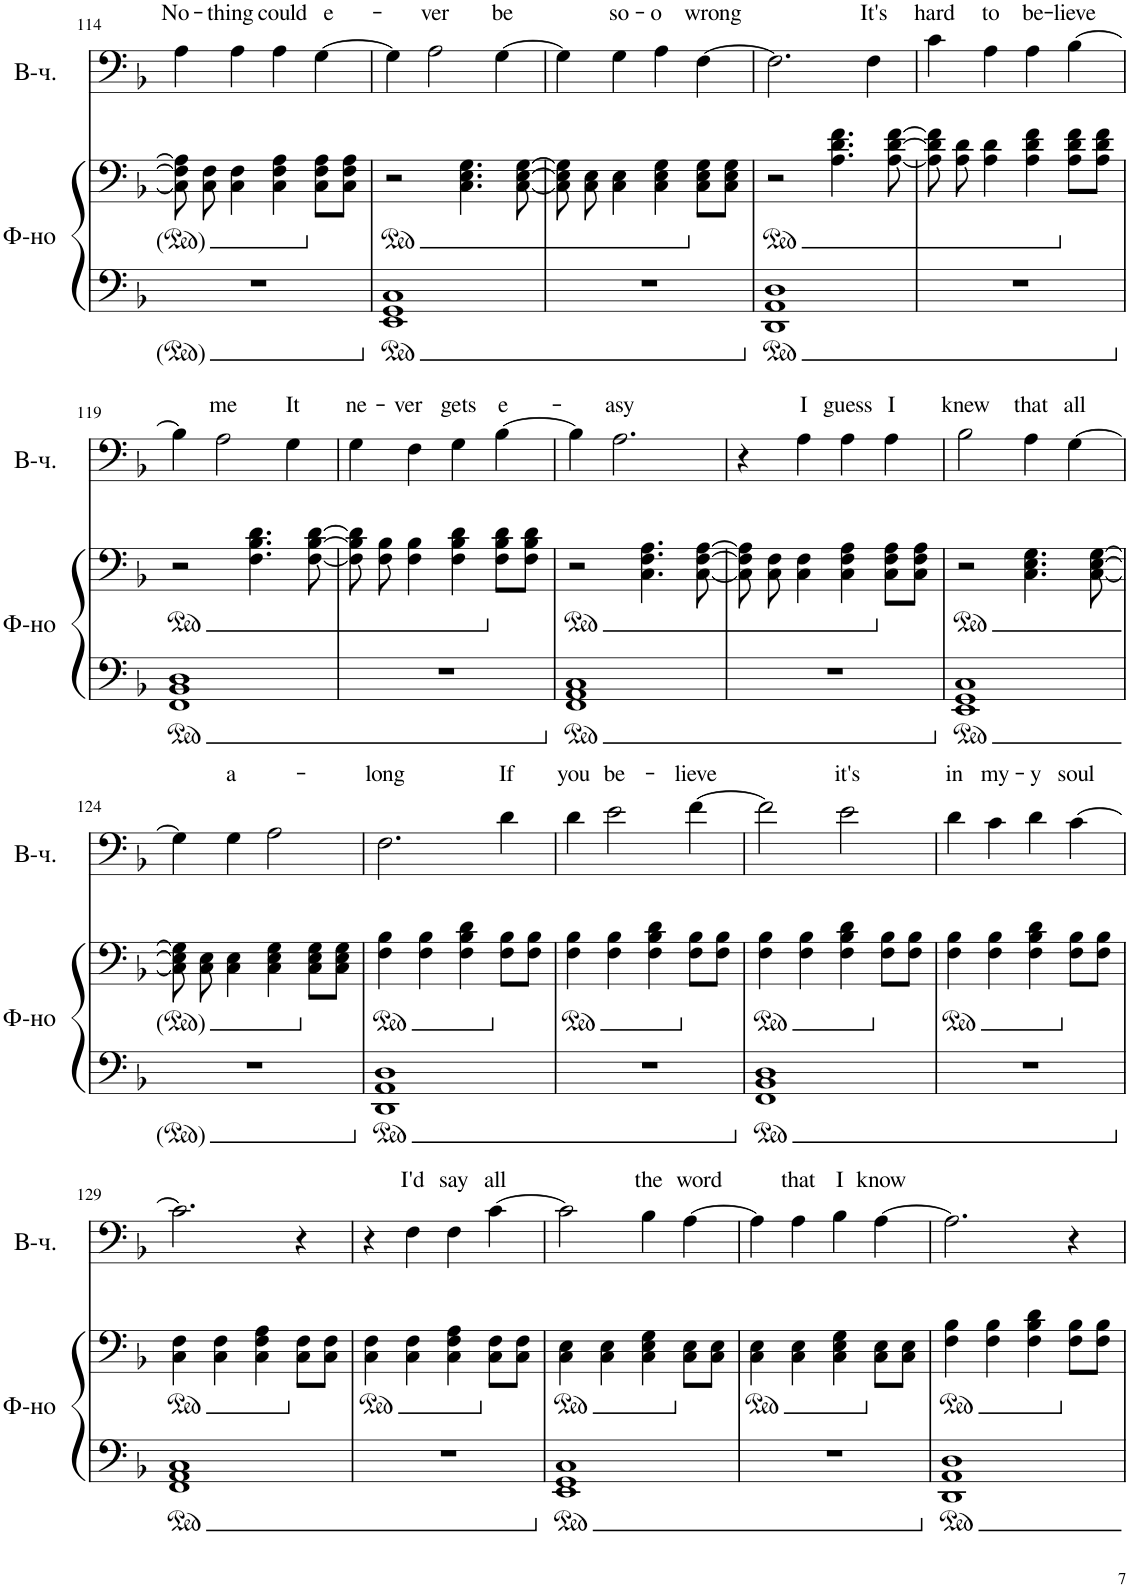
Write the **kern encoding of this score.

**kern	**kern	**kern	**text
*part2	*part2	*part1	*part1
*staff3	*staff2	*staff1	*staff1
*I"Фортепиано	*	*I"Виолончель	*
!!LO:PB:g=z
*clefF4	*clefG2	*clefF4	*
*k[b-]	*k[b-]	*k[b-]	*
*M4/4	*M4/4	*M4/4	*
=114	=114	=114	=114
!	!	!	!LO:LY:a
1r	8C\] 8F\] 8A\]	4A\	No-
.	8C\ 8F\	.	.
!	!	!	!LO:LY:a
.	4C\ 4F\	4A\	-thing
!	!	!	!LO:LY:a
.	4C\ 4F\ 4A\	4A\	could
!	!	!	!LO:LY:a
.	8C\ 8F\ 8A\L	[4G\	e-
.	8C\ 8F\ 8A\J	.	.
=115	=115	=115	=115
*	*ped	*	*
1EE 1GG 1C	2r	4G\]	.
!	!	!	!LO:LY:a
.	.	2A\	-ver
.	4.C\ 4.E\ 4.G\	.	.
!	!	!	!LO:LY:a
.	.	[4G\	be
.	[8C\ [8E\ [8G\	.	.
=116	=116	=116	=116
1r	8C\] 8E\] 8G\]	4G\]	.
.	8C\ 8E\	.	.
!	!	!	!LO:LY:a
.	4C\ 4E\	4G\	so-
!	!	!	!LO:LY:a
.	4C\ 4E\ 4G\	4A\	-o
*	*Xped	*	*
!	!	!	!LO:LY:a
.	8C\ 8E\ 8G\L	[4F\	wrong
.	8C\ 8E\ 8G\J	.	.
=117	=117	=117	=117
*	*ped	*	*
1DD 1AA 1D	2r	2.F\]	.
.	4.A\ 4.d\ 4.f\	.	.
!	!	!	!LO:LY:a
.	.	4F\	It's
.	[8A\ [8d\ [8f\	.	.
=118	=118	=118	=118
!	!	!	!LO:LY:a
1r	8A\] 8d\] 8f\]	4c\	hard
.	8A\ 8d\	.	.
!	!	!	!LO:LY:a
.	4A\ 4d\	4A\	to
!	!	!	!LO:LY:a
.	4A\ 4d\ 4f\	4A\	be-
*	*Xped	*	*
!	!	!	!LO:LY:a
.	8A\ 8d\ 8f\L	[4B-\	-lieve
.	8A\ 8d\ 8f\J	.	.
!!LO:LB:g=z
=119	=119	=119	=119
*	*ped	*	*
1FF 1BB- 1D	2r	4B-\]	.
!	!	!	!LO:LY:a
.	.	2A\	me
.	4.F\ 4.B-\ 4.d\	.	.
!	!	!	!LO:LY:a
.	.	4G\	It
.	[8F\ [8B-\ [8d\	.	.
=120	=120	=120	=120
!	!	!	!LO:LY:a
1r	8F\] 8B-\] 8d\]	4G\	ne-
.	8F\ 8B-\	.	.
!	!	!	!LO:LY:a
.	4F\ 4B-\	4F\	-ver
!	!	!	!LO:LY:a
.	4F\ 4B-\ 4d\	4G\	gets
*	*Xped	*	*
!	!	!	!LO:LY:a
.	8F\ 8B-\ 8d\L	[4B-\	e-
.	8F\ 8B-\ 8d\J	.	.
=121	=121	=121	=121
*	*ped	*	*
1FF 1AA 1C	2r	4B-\]	.
!	!	!	!LO:LY:a
.	.	2.A\	-asy
.	4.C\ 4.F\ 4.A\	.	.
.	[8C\ [8F\ [8A\	.	.
=122	=122	=122	=122
1r	8C\] 8F\] 8A\]	4r	.
.	8C\ 8F\	.	.
!	!	!	!LO:LY:a
.	4C\ 4F\	4A\	I
!	!	!	!LO:LY:a
.	4C\ 4F\ 4A\	4A\	guess
*	*Xped	*	*
!	!	!	!LO:LY:a
.	8C\ 8F\ 8A\L	4A\	I
.	8C\ 8F\ 8A\J	.	.
=123	=123	=123	=123
*	*ped	*	*
!	!	!	!LO:LY:a
1EE 1GG 1C	2r	2B-\	knew
!	!	!	!LO:LY:a
.	4.C\ 4.E\ 4.G\	4A\	that
!	!	!	!LO:LY:a
.	.	[4G\	all
.	[8C\ [8E\ [8G\	.	.
!!LO:LB:g=z
=124	=124	=124	=124
1r	8C\] 8E\] 8G\]	4G\]	.
.	8C\ 8E\	.	.
!	!	!	!LO:LY:a
.	4C\ 4E\	4G\	a-
.	4C\ 4E\ 4G\	2A\	.
*	*Xped	*	*
.	8C\ 8E\ 8G\L	.	.
.	8C\ 8E\ 8G\J	.	.
=125	=125	=125	=125
*ped	*	*	*
*	*ped	*	*
!	!	!	!LO:LY:a
1DD 1AA 1D	4F\ 4B-\	2.F\	-long
.	4F\ 4B-\	.	.
.	4F\ 4B-\ 4d\	.	.
*	*Xped	*	*
!	!	!	!LO:LY:a
.	8F\ 8B-\L	4d\	If
.	8F\ 8B-\J	.	.
=126	=126	=126	=126
*	*ped	*	*
!	!	!	!LO:LY:a
1r	4F\ 4B-\	4d\	you
!	!	!	!LO:LY:a
.	4F\ 4B-\	2e\	be-
.	4F\ 4B-\ 4d\	.	.
*	*Xped	*	*
!	!	!	!LO:LY:a
.	8F\ 8B-\L	[4f\	-lieve
.	8F\ 8B-\J	.	.
=127	=127	=127	=127
*Xped	*	*	*
*ped	*	*	*
*	*ped	*	*
1FF 1BB- 1D	4F\ 4B-\	2f\]	.
.	4F\ 4B-\	.	.
!	!	!	!LO:LY:a
.	4F\ 4B-\ 4d\	2e\	it's
*	*Xped	*	*
.	8F\ 8B-\L	.	.
.	8F\ 8B-\J	.	.
=128	=128	=128	=128
*	*ped	*	*
!	!	!	!LO:LY:a
1r	4F\ 4B-\	4d\	in
!	!	!	!LO:LY:a
.	4F\ 4B-\	4c\	my-
!	!	!	!LO:LY:a
.	4F\ 4B-\ 4d\	4d\	-y
*	*Xped	*	*
!	!	!	!LO:LY:a
.	8F\ 8B-\L	[4c\	soul
.	8F\ 8B-\J	.	.
!!LO:LB:g=z
=129	=129	=129	=129
*Xped	*	*	*
*ped	*	*	*
*	*ped	*	*
1FF 1AA 1C	4C\ 4F\	2.c\]	.
.	4C\ 4F\	.	.
.	4C\ 4F\ 4A\	.	.
*	*Xped	*	*
.	8C\ 8F\L	4r	.
.	8C\ 8F\J	.	.
=130	=130	=130	=130
*	*ped	*	*
1r	4C\ 4F\	4r	.
!	!	!	!LO:LY:a
.	4C\ 4F\	4F\	I'd
!	!	!	!LO:LY:a
.	4C\ 4F\ 4A\	4F\	say
*	*Xped	*	*
!	!	!	!LO:LY:a
.	8C\ 8F\L	[4c\	all
.	8C\ 8F\J	.	.
=131	=131	=131	=131
*Xped	*	*	*
*ped	*	*	*
*	*ped	*	*
1EE 1GG 1C	4C\ 4E\	2c\]	.
.	4C\ 4E\	.	.
!	!	!	!LO:LY:a
.	4C\ 4E\ 4G\	4B-\	the
*	*Xped	*	*
!	!	!	!LO:LY:a
.	8C\ 8E\L	[4A\	word
.	8C\ 8E\J	.	.
=132	=132	=132	=132
*	*ped	*	*
1r	4C\ 4E\	4A\]	.
!	!	!	!LO:LY:a
.	4C\ 4E\	4A\	that
!	!	!	!LO:LY:a
.	4C\ 4E\ 4G\	4B-\	I
*	*Xped	*	*
!	!	!	!LO:LY:a
.	8C\ 8E\L	[4A\	know
.	8C\ 8E\J	.	.
=133	=133	=133	=133
*Xped	*	*	*
*	*ped	*	*
1DD 1AA 1D	4F\ 4B-\	2.A\]	.
.	4F\ 4B-\	.	.
.	4F\ 4B-\ 4d\	.	.
*	*Xped	*	*
.	8F\ 8B-\L	4r	.
.	8F\ 8B-\J	.	.
=	=	=	=
*-	*-	*-	*-
